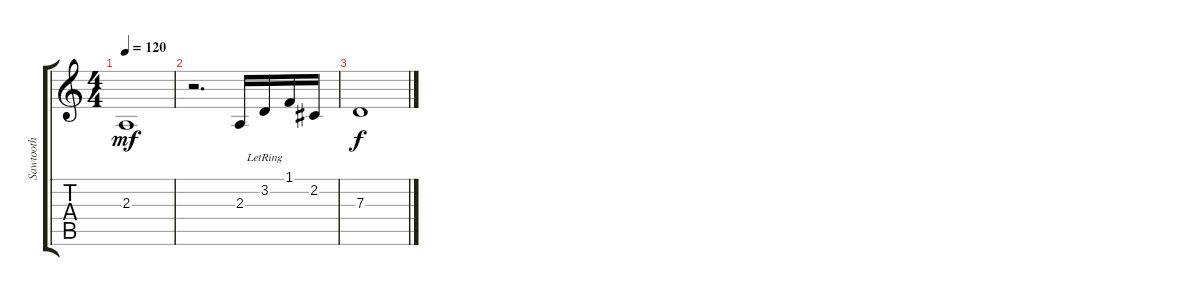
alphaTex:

\track ("Sawtooth" "Sawtooth") {instrument lead2sawtooth}
\staff {score tabs}
\tuning (E4 B3 G3 D3 A2 D2) {hide}
\ts (4 4)
\tempo 120
\clef g2
\ks c
2.3.1{dy mf} |
r.2{d} 2.3.16 3.2{lr}.16 1.1.16 2.2.16 |
7.3.1{dy f}
